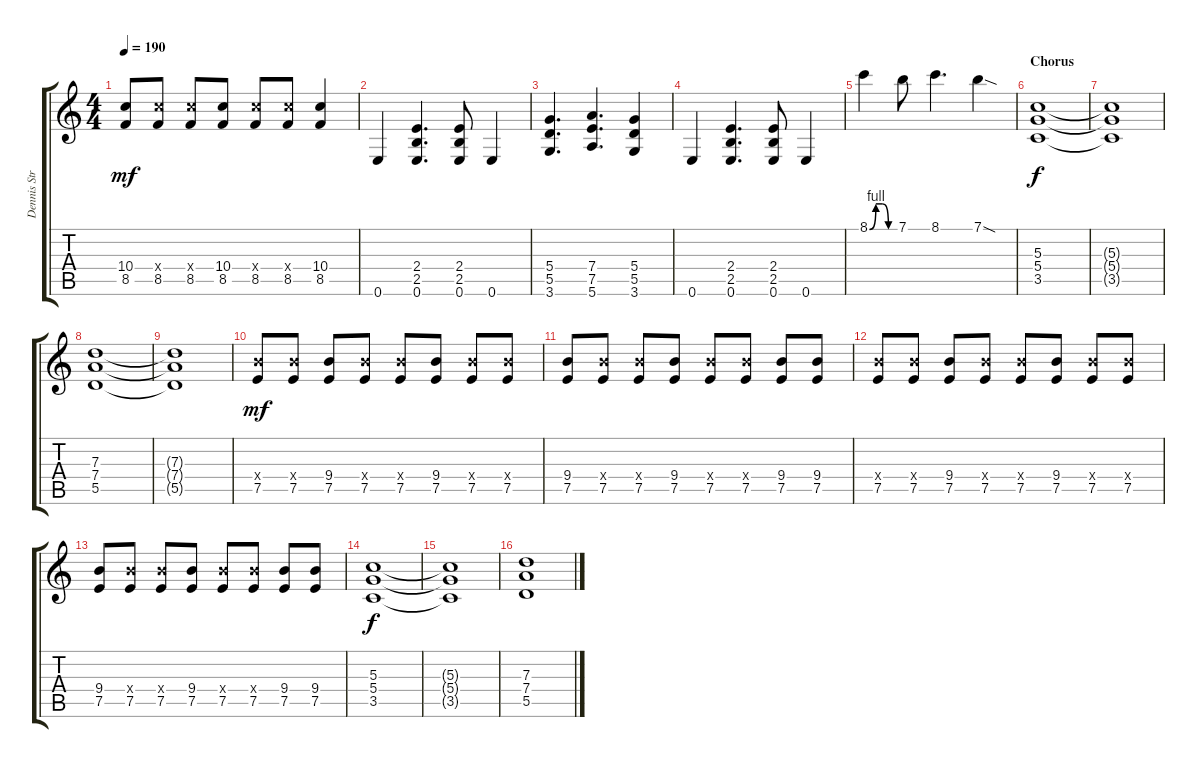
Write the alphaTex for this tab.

\track ("Dennis Stratton" "Dennis Str") {instrument overdrivenguitar}
\staff {score tabs}
\tuning (E4 B3 G3 D3 A2 E2) {hide}
\ts (4 4)
\tempo 190
\clef g2
\ks c
(10.4 8.5).8{dy mf} (10.4{x} 8.5).8 (10.4{x} 8.5).8 (10.4 8.5).8 (10.4{x} 8.5).8 (10.4{x} 8.5).8 (10.4 8.5).4 |
0.6.4 (2.4 2.5 0.6).4{d} (2.4 2.5 0.6).8 0.6.4 |
(5.4 5.5 3.6).4{d} (7.4 7.5 5.6).4{d} (5.4 5.5 3.6).4 |
0.6.4 (2.4 2.5 0.6).4{d} (2.4 2.5 0.6).8 0.6.4 |
8.1{be (custom 0 0 15 4 30 4 45 0 60 0)}.4 7.1.8 8.1.4{d} 7.1{sod}.4 |
\section ("" "Chorus")
(5.3 5.4 3.5).1{dy f} |
(5.3{t} 5.4{t} 3.5{t}).1 |
(7.3 7.4 5.5).1 |
(7.3{t} 7.4{t} 5.5{t}).1 |
(9.4{x} 7.5).8{dy mf} (9.4{x} 7.5).8 (9.4 7.5).8 (9.4{x} 7.5).8 (9.4{x} 7.5).8 (9.4 7.5).8 (9.4{x} 7.5).8 (9.4{x} 7.5).8 |
(9.4 7.5).8 (9.4{x} 7.5).8 (9.4{x} 7.5).8 (9.4 7.5).8 (9.4{x} 7.5).8 (9.4{x} 7.5).8 (9.4 7.5).8 (9.4 7.5).8 |
(9.4{x} 7.5).8 (9.4{x} 7.5).8 (9.4 7.5).8 (9.4{x} 7.5).8 (9.4{x} 7.5).8 (9.4 7.5).8 (9.4{x} 7.5).8 (9.4{x} 7.5).8 |
(9.4 7.5).8 (9.4{x} 7.5).8 (9.4{x} 7.5).8 (9.4 7.5).8 (9.4{x} 7.5).8 (9.4{x} 7.5).8 (9.4 7.5).8 (9.4 7.5).8 |
(5.3 5.4 3.5).1{dy f} |
(5.3{t} 5.4{t} 3.5{t}).1 |
(7.3 7.4 5.5).1
